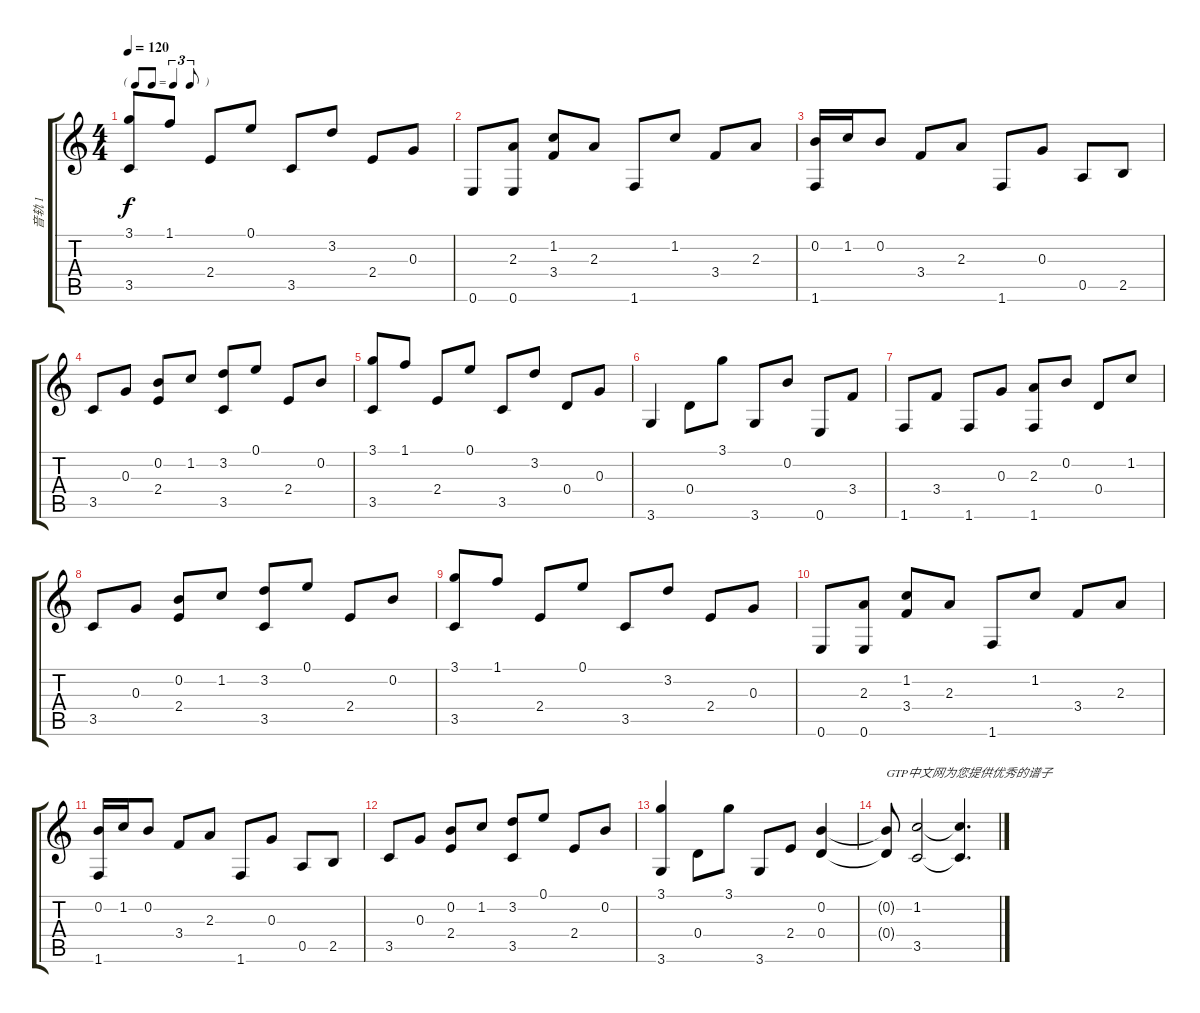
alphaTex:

\track ("音轨 1" "音轨 1") {instrument acousticguitarnylon}
\staff {score tabs}
\tuning (E4 B3 G3 D3 A2 E2) {hide}
\ts (4 4)
\tf triplet8th
\tempo 120
\clef g2
\ks c
(3.1 3.5).8{dy f} 1.1.8 2.4.8 0.1.8 3.5.8 3.2.8 2.4.8 0.3.8 |
0.6.8 (2.3 0.6).8 (1.2 3.4).8 2.3.8 1.6.8 1.2.8 3.4.8 2.3.8 |
(0.2 1.6).16 1.2.16 0.2.8 3.4.8 2.3.8 1.6.8 0.3.8 0.5.8 2.5.8 |
3.5.8 0.3.8 (0.2 2.4).8 1.2.8 (3.2 3.5).8 0.1.8 2.4.8 0.2.8 |
(3.1 3.5).8 1.1.8 2.4.8 0.1.8 3.5.8 3.2.8 0.4.8 0.3.8 |
3.6.4 0.4.8 3.1.8 3.6.8 0.2.8 0.6.8 3.4.8 |
1.6.8 3.4.8 1.6.8 0.3.8 (2.3 1.6).8 0.2.8 0.4.8 1.2.8 |
3.5.8 0.3.8 (0.2 2.4).8 1.2.8 (3.2 3.5).8 0.1.8 2.4.8 0.2.8 |
(3.1 3.5).8 1.1.8 2.4.8 0.1.8 3.5.8 3.2.8 2.4.8 0.3.8 |
0.6.8 (2.3 0.6).8 (1.2 3.4).8 2.3.8 1.6.8 1.2.8 3.4.8 2.3.8 |
(0.2 1.6).16 1.2.16 0.2.8 3.4.8 2.3.8 1.6.8 0.3.8 0.5.8 2.5.8 |
3.5.8 0.3.8 (0.2 2.4).8 1.2.8 (3.2 3.5).8 0.1.8 2.4.8 0.2.8 |
(3.1 3.6).4 0.4.8 3.1.8 3.6.8 2.4.8 (0.2 0.4).4 |
(0.2{t} 0.4{t}).8{txt "GTP中文网为您提供优秀的谱子"} (1.2 3.5).2 (1.2{t} 3.5{t}).4{d}
